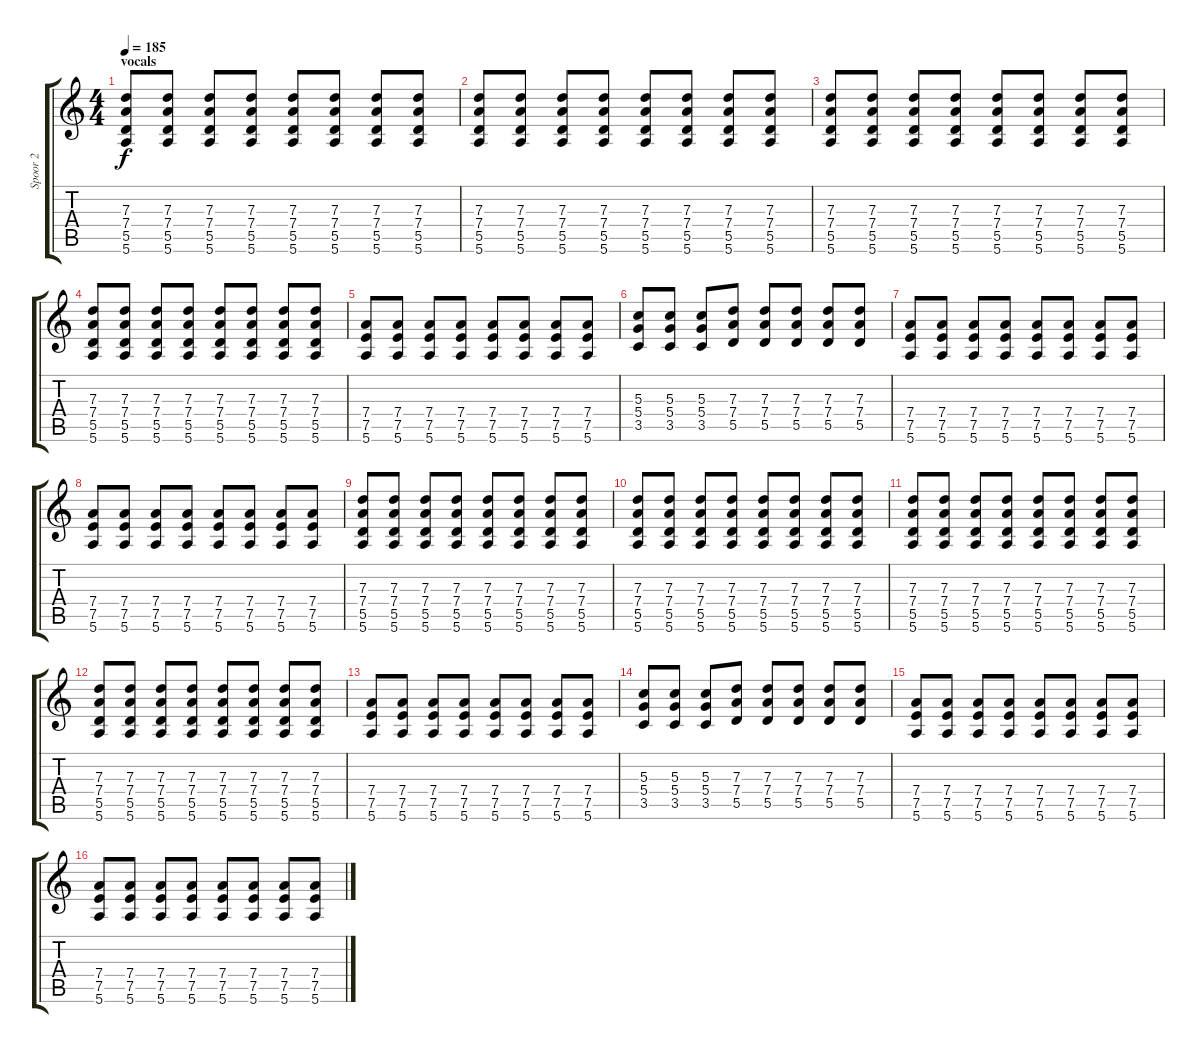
\track ("Spoor 2" "Spoor 2") {instrument overdrivenguitar}
\staff {score tabs}
\tuning (E4 B3 G3 D3 A2 E2) {hide}
\ts (4 4)
\section ("" "vocals")
\tempo 185
\clef g2
\ks c
(7.3 7.4 5.5 5.6).8{dy f} (7.3 7.4 5.5 5.6).8 (7.3 7.4 5.5 5.6).8 (7.3 7.4 5.5 5.6).8 (7.3 7.4 5.5 5.6).8 (7.3 7.4 5.5 5.6).8 (7.3 7.4 5.5 5.6).8 (7.3 7.4 5.5 5.6).8 |
(7.3 7.4 5.5 5.6).8 (7.3 7.4 5.5 5.6).8 (7.3 7.4 5.5 5.6).8 (7.3 7.4 5.5 5.6).8 (7.3 7.4 5.5 5.6).8 (7.3 7.4 5.5 5.6).8 (7.3 7.4 5.5 5.6).8 (7.3 7.4 5.5 5.6).8 |
(7.3 7.4 5.5 5.6).8 (7.3 7.4 5.5 5.6).8 (7.3 7.4 5.5 5.6).8 (7.3 7.4 5.5 5.6).8 (7.3 7.4 5.5 5.6).8 (7.3 7.4 5.5 5.6).8 (7.3 7.4 5.5 5.6).8 (7.3 7.4 5.5 5.6).8 |
(7.3 7.4 5.5 5.6).8 (7.3 7.4 5.5 5.6).8 (7.3 7.4 5.5 5.6).8 (7.3 7.4 5.5 5.6).8 (7.3 7.4 5.5 5.6).8 (7.3 7.4 5.5 5.6).8 (7.3 7.4 5.5 5.6).8 (7.3 7.4 5.5 5.6).8 |
(7.4 7.5 5.6).8 (7.4 7.5 5.6).8 (7.4 7.5 5.6).8 (7.4 7.5 5.6).8 (7.4 7.5 5.6).8 (7.4 7.5 5.6).8 (7.4 7.5 5.6).8 (7.4 7.5 5.6).8 |
(5.3 5.4 3.5).8 (5.3 5.4 3.5).8 (5.3 5.4 3.5).8 (7.3 7.4 5.5).8 (7.3 7.4 5.5).8 (7.3 7.4 5.5).8 (7.3 7.4 5.5).8 (7.3 7.4 5.5).8 |
(7.4 7.5 5.6).8 (7.4 7.5 5.6).8 (7.4 7.5 5.6).8 (7.4 7.5 5.6).8 (7.4 7.5 5.6).8 (7.4 7.5 5.6).8 (7.4 7.5 5.6).8 (7.4 7.5 5.6).8 |
(7.4 7.5 5.6).8 (7.4 7.5 5.6).8 (7.4 7.5 5.6).8 (7.4 7.5 5.6).8 (7.4 7.5 5.6).8 (7.4 7.5 5.6).8 (7.4 7.5 5.6).8 (7.4 7.5 5.6).8 |
(7.3 7.4 5.5 5.6).8 (7.3 7.4 5.5 5.6).8 (7.3 7.4 5.5 5.6).8 (7.3 7.4 5.5 5.6).8 (7.3 7.4 5.5 5.6).8 (7.3 7.4 5.5 5.6).8 (7.3 7.4 5.5 5.6).8 (7.3 7.4 5.5 5.6).8 |
(7.3 7.4 5.5 5.6).8 (7.3 7.4 5.5 5.6).8 (7.3 7.4 5.5 5.6).8 (7.3 7.4 5.5 5.6).8 (7.3 7.4 5.5 5.6).8 (7.3 7.4 5.5 5.6).8 (7.3 7.4 5.5 5.6).8 (7.3 7.4 5.5 5.6).8 |
(7.3 7.4 5.5 5.6).8 (7.3 7.4 5.5 5.6).8 (7.3 7.4 5.5 5.6).8 (7.3 7.4 5.5 5.6).8 (7.3 7.4 5.5 5.6).8 (7.3 7.4 5.5 5.6).8 (7.3 7.4 5.5 5.6).8 (7.3 7.4 5.5 5.6).8 |
(7.3 7.4 5.5 5.6).8 (7.3 7.4 5.5 5.6).8 (7.3 7.4 5.5 5.6).8 (7.3 7.4 5.5 5.6).8 (7.3 7.4 5.5 5.6).8 (7.3 7.4 5.5 5.6).8 (7.3 7.4 5.5 5.6).8 (7.3 7.4 5.5 5.6).8 |
(7.4 7.5 5.6).8 (7.4 7.5 5.6).8 (7.4 7.5 5.6).8 (7.4 7.5 5.6).8 (7.4 7.5 5.6).8 (7.4 7.5 5.6).8 (7.4 7.5 5.6).8 (7.4 7.5 5.6).8 |
(5.3 5.4 3.5).8 (5.3 5.4 3.5).8 (5.3 5.4 3.5).8 (7.3 7.4 5.5).8 (7.3 7.4 5.5).8 (7.3 7.4 5.5).8 (7.3 7.4 5.5).8 (7.3 7.4 5.5).8 |
(7.4 7.5 5.6).8 (7.4 7.5 5.6).8 (7.4 7.5 5.6).8 (7.4 7.5 5.6).8 (7.4 7.5 5.6).8 (7.4 7.5 5.6).8 (7.4 7.5 5.6).8 (7.4 7.5 5.6).8 |
(7.4 7.5 5.6).8 (7.4 7.5 5.6).8 (7.4 7.5 5.6).8 (7.4 7.5 5.6).8 (7.4 7.5 5.6).8 (7.4 7.5 5.6).8 (7.4 7.5 5.6).8 (7.4 7.5 5.6).8
